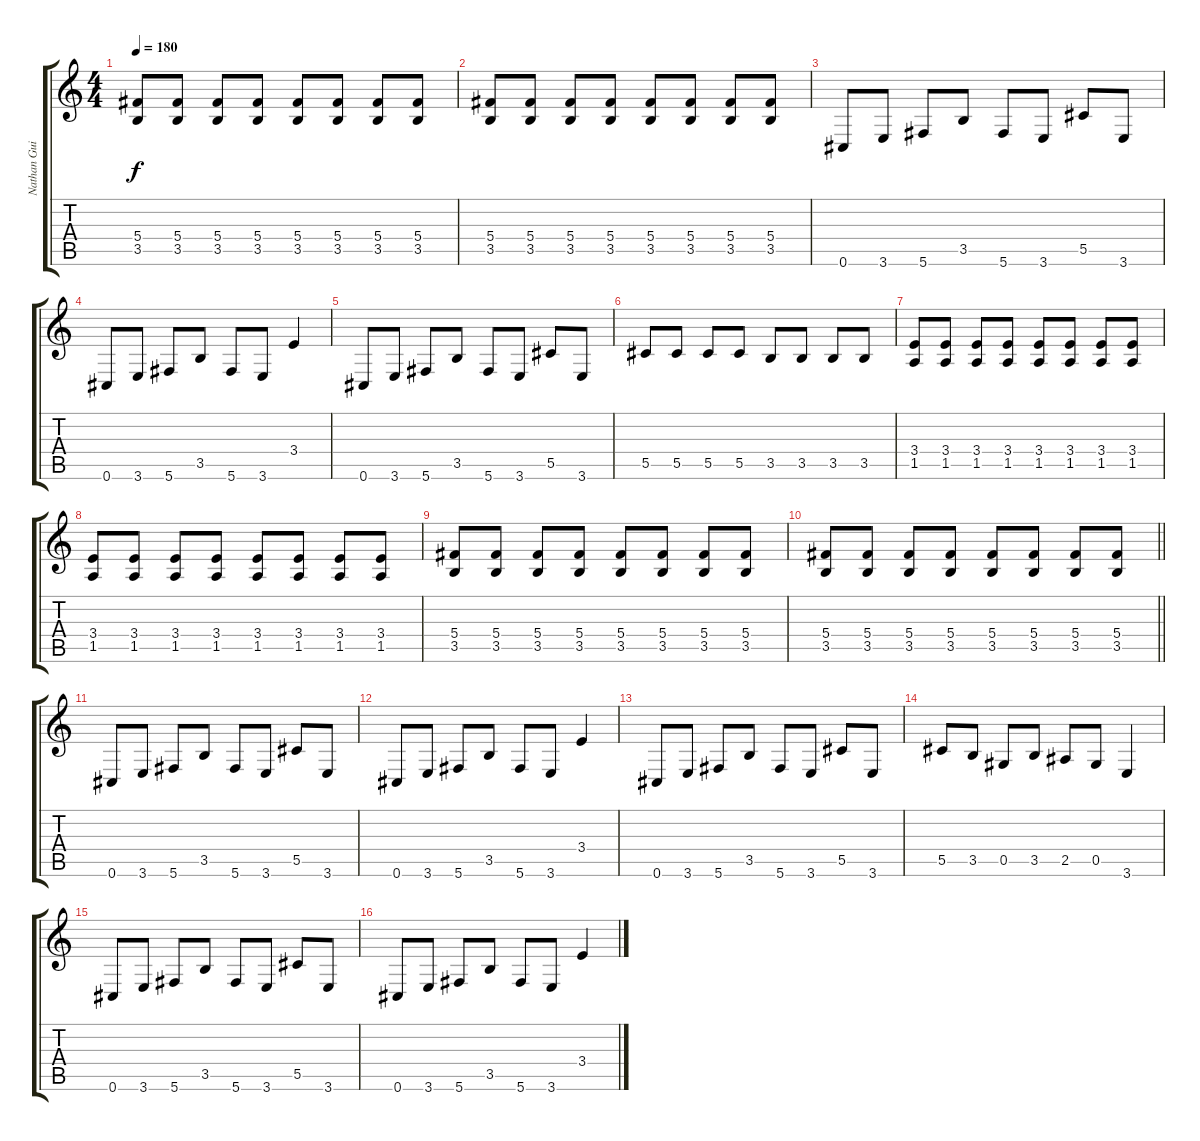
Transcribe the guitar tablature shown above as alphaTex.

\track ("Nathan Guitar" "Nathan Gui") {instrument distortionguitar}
\staff {score tabs}
\tuning (Eb4 Bb3 Gb3 Db3 Ab2 Db2) {hide}
\ts (4 4)
\tempo 180
\clef g2
\ks c
(5.4 3.5).8{dy f} (5.4 3.5).8 (5.4 3.5).8 (5.4 3.5).8 (5.4 3.5).8 (5.4 3.5).8 (5.4 3.5).8 (5.4 3.5).8 |
(5.4 3.5).8 (5.4 3.5).8 (5.4 3.5).8 (5.4 3.5).8 (5.4 3.5).8 (5.4 3.5).8 (5.4 3.5).8 (5.4 3.5).8 |
0.6.8 3.6.8 5.6.8 3.5.8 5.6.8 3.6.8 5.5.8 3.6.8 |
0.6.8 3.6.8 5.6.8 3.5.8 5.6.8 3.6.8 3.4.4 |
0.6.8 3.6.8 5.6.8 3.5.8 5.6.8 3.6.8 5.5.8 3.6.8 |
5.5.8 5.5.8 5.5.8 5.5.8 3.5.8 3.5.8 3.5.8 3.5.8 |
(3.4 1.5).8 (3.4 1.5).8 (3.4 1.5).8 (3.4 1.5).8 (3.4 1.5).8 (3.4 1.5).8 (3.4 1.5).8 (3.4 1.5).8 |
(3.4 1.5).8 (3.4 1.5).8 (3.4 1.5).8 (3.4 1.5).8 (3.4 1.5).8 (3.4 1.5).8 (3.4 1.5).8 (3.4 1.5).8 |
(5.4 3.5).8 (5.4 3.5).8 (5.4 3.5).8 (5.4 3.5).8 (5.4 3.5).8 (5.4 3.5).8 (5.4 3.5).8 (5.4 3.5).8 |
\barLineRight lightlight
(5.4 3.5).8 (5.4 3.5).8 (5.4 3.5).8 (5.4 3.5).8 (5.4 3.5).8 (5.4 3.5).8 (5.4 3.5).8 (5.4 3.5).8 |
0.6.8 3.6.8 5.6.8 3.5.8 5.6.8 3.6.8 5.5.8 3.6.8 |
0.6.8 3.6.8 5.6.8 3.5.8 5.6.8 3.6.8 3.4.4 |
0.6.8 3.6.8 5.6.8 3.5.8 5.6.8 3.6.8 5.5.8 3.6.8 |
5.5.8 3.5.8 0.5.8 3.5.8 2.5.8 0.5.8 3.6.4 |
0.6.8 3.6.8 5.6.8 3.5.8 5.6.8 3.6.8 5.5.8 3.6.8 |
0.6.8 3.6.8 5.6.8 3.5.8 5.6.8 3.6.8 3.4.4
